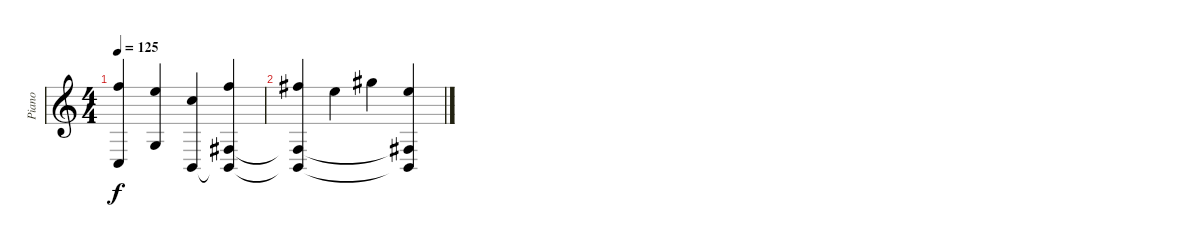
\track ("Piano" "Piano") {instrument acousticgrandpiano}
\staff {score}
\tuning (E4 B3 G3 D3 A2 D2) {hide}
\ts (4 4)
\tempo 125
\clef g2
\ks c
(13.1 10.6).4{dy f} (12.1 10.5).4 (8.1 9.6).4 (13.1 9.5 9.6{t}).4 |
(14.1 9.5{t} 9.6{t}).4 12.1.4 16.1.4 (12.1 9.5{t} 9.6{t}).4
